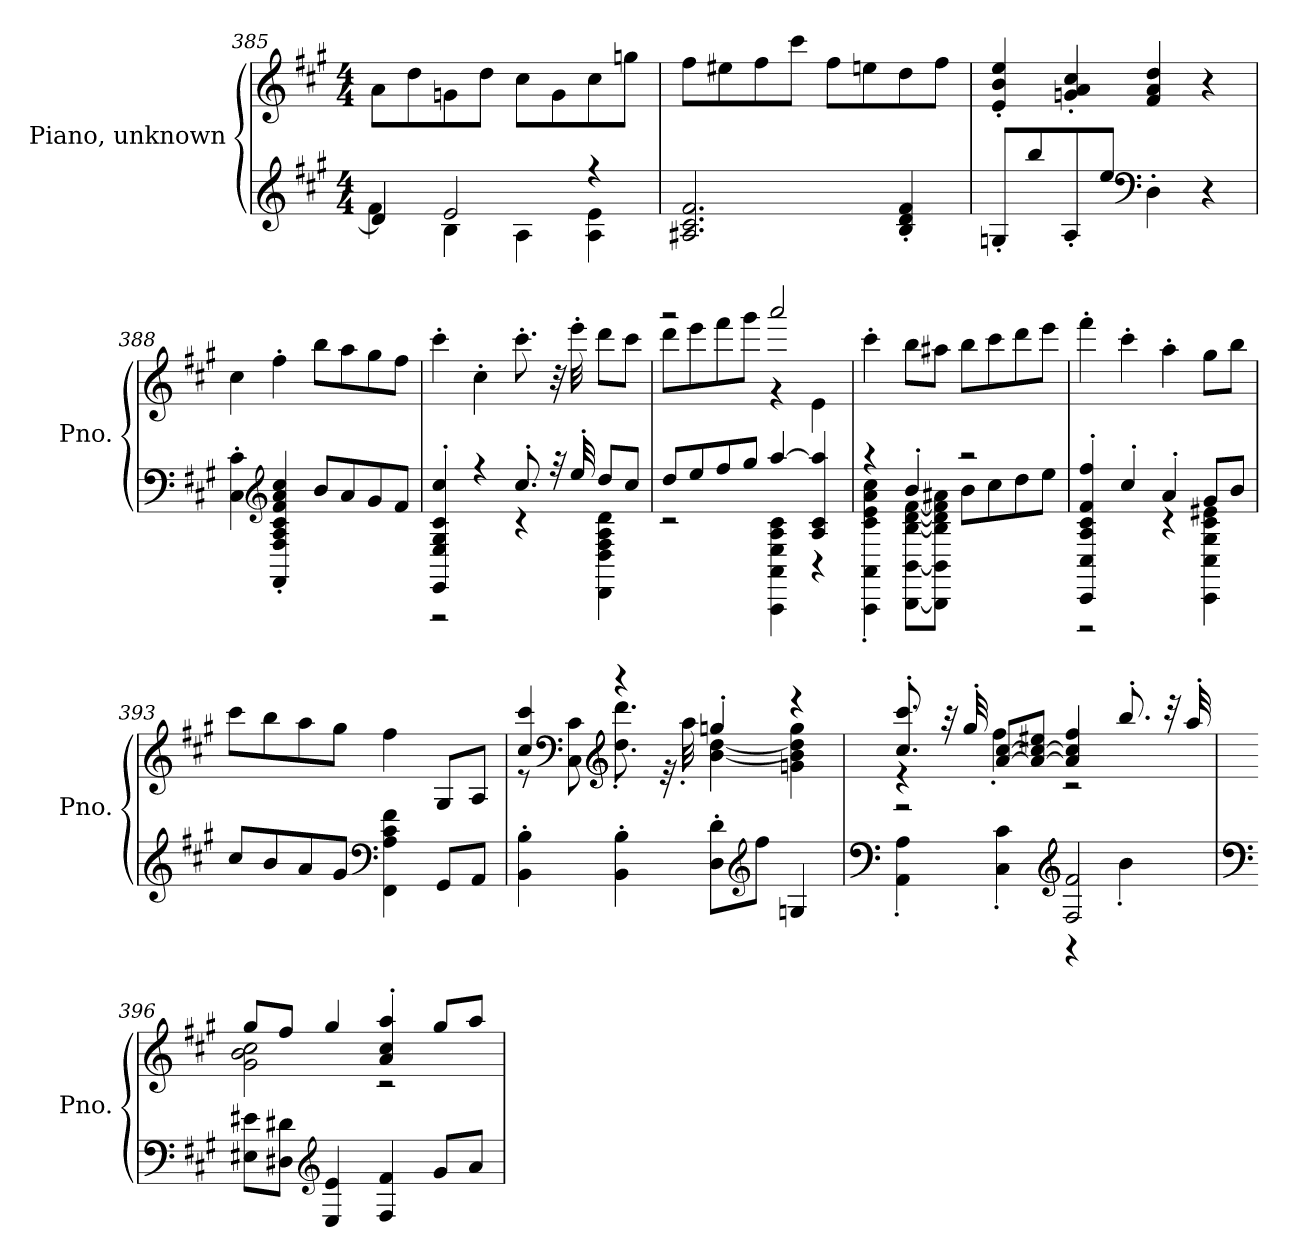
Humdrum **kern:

**kern	**kern
*part1	*part1
*staff2	*staff1
*I"Piano, unknown	*
*I'Pno.	*
*clefG2	*clefG2
*k[f#c#g#]	*k[f#c#g#]
*M4/4	*M4/4
=385	=385
*^	*
4d/]	4f#\	8a\L
.	.	8dd\
2e/	4B\	8gn\
.	.	8dd\J
.	4A\	8cc#\L
.	.	8g\
4r	4A\ 4e\	8cc#\
.	.	8ggn\J
*v	*v	*
=386	=386
2.A#X/ 2.c#/ 2.f#/	8ff#\L
.	8ee#X\
.	8ff#\
.	8ccc#\J
.	8ff#\L
.	8een\
4B/' 4d/' 4f#/'	8dd\
.	8ff#\J
!!LO:LB:g=z
=387	=387
8Gn'/L	4e/' 4b/' 4ee/'
8bb/	.
8A'/	4gn/' 4a/' 4cc#/'
8ee/J	.
*clefF4	*
4D'\	4f#/ 4a/ 4dd/
4r	4r
=388	=388
4C#\' 4c#\'	4cc#\
*clefG2	*
4FF#/' 4F#/' 4A/' 4c#/' 4f#/' 4a/' 4cc#/'	4ff#'\
8b/L	8bb\L
8a/	8aa\
8g#/	8gg#\
8f#/J	8ff#\J
=389	=389
*^	*
4EE/' 4E/' 4G#/' 4c#/' 4cc#/'	2r	4ccc#'\
4r	.	4cc#'\
8.cc#'/	4r	8.ccc#'\
32r	.	32r
32ee'/	.	32eee'\
8dd/L	4DD\ 4D\ 4F#\ 4A\ 4d\	8ddd\L
8cc#/J	.	8ccc#\J
=390	=390	=390
*	*	*^
8dd/L	2r	2r	8ddd\L
8ee/	.	.	8eee\
8ff#/	.	.	8fff#\
8gg#/J	.	.	8ggg#\J
[4aa/	4AAA\ 4AA\ 4E\ 4A\ 4c#\	2aaa/	4r
4A/ 4c#/ 4aa/]	4r	.	4e\
*	*	*v	*v
!!LO:LB:g=z
=391	=391	=391
4r	4AAA\' 4AA\' 4c#\' 4e\' 4a\' 4cc#\'	4ccc#'\
4b'/	[8BBB\ [8BB\ [8B\ [8d\ [8f#\L	8bb\L
.	8BBB\] 8BB\] 8B\] 8d\] 8f#\] 8a#X\J	8aa#X\J
2r	8b\L	8bb\L
.	8cc#\	8ccc#\
.	8dd\	8ddd\
.	8ee\J	8eee\J
=392	=392	=392
4CC#/' 4C#/' 4A/' 4c#/' 4f#/' 4ff#/'	2r	4fff#'\
4cc#'/	.	4ccc#'\
4a'/	4r	4aa'\
8g#/L	4CC#\ 4C#\ 4G#\ 4c#\ 4e#X\	8gg#\L
8b/J	.	8bb\J
*v	*v	*
=393	=393
8cc#/L	8ccc#\L
8b/	8bb\
8a/	8aa\
8g#/J	8gg#\J
*clefF4	*
4FF#\ 4A\ 4c#\ 4f#\	4ff#\
8GG#/L	8G#/L
8AA/J	8A/J
!!LO:LB:g=z
=394	=394
*	*^
4BB\' 4B\'	4cc#/ 4ccc#/	8r
*	*clefF4	*
.	.	8C#\ 8c#\
*	*clefG2	*
4BB\' 4B\'	4r	8.dd\' 8.ddd\'
.	.	32r
.	.	32aa'\
8D\' 8d\'L	4ggn'/	[4b\ [4dd\
*clefG2	*	*
8ff#\J	.	.
4Gn/	4r	4gn\ 4b\] 4dd\] 4gg\
=395	=395	=395
*clefF4	*	*
*^	*	*
2r	4AA\' 4A\'	8.cc#/' 8.ccc#/'	4r
.	.	32r	.
.	.	32gg#'/	.
.	4C#\' 4c#\'	[8a/ [8cc#/L	4ff#'\
.	.	8a/_ 8cc#/_ 8ee#X/J	.
*clefG2	*	*	*
2F#/ 2f#/	4r	4a/] 4cc#/] 4ff#/	2r
.	4b'\	8.bb'/	.
.	.	32r	.
.	.	32aa'/	.
*v	*v	*	*
=396	=396	=396
*clefF4	*	*
8E#X\ 8e#X\L	8gg#/L	2g#\ 2b\ 2cc#\
8D#X\ 8d#X\J	8ff#/J	.
*clefG2	*	*
4E#/ 4e#/	4gg#/	.
4F#/ 4f#/	4a/' 4cc#/' 4aa/'	2r
8g#/L	8gg#/L	.
8a/J	8aa/J	.
*	*v	*v
=	=
*-	*-
